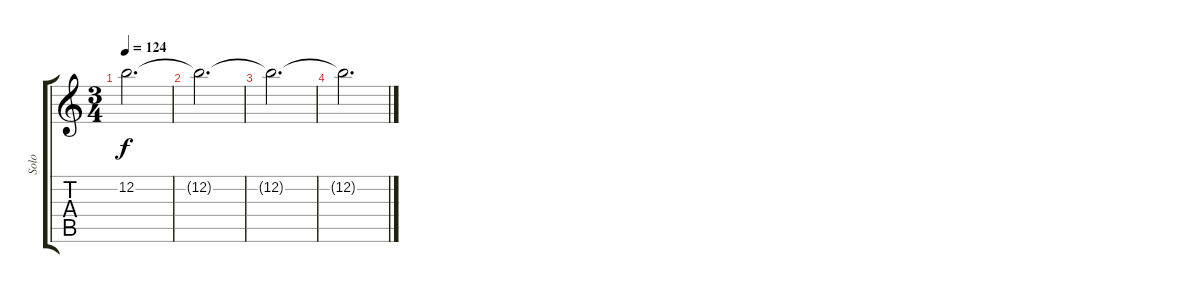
\track ("Solo" "Solo") {instrument distortionguitar}
\staff {score tabs}
\tuning (E4 B3 G3 D3 A2 E2) {hide}
\ts (3 4)
\tempo 124
\clef g2
\ks c
12.2.2{d dy f} |
12.2{t}.2{d} |
12.2{t}.2{d volume 6} |
12.2{t}.2{d volume 3}
